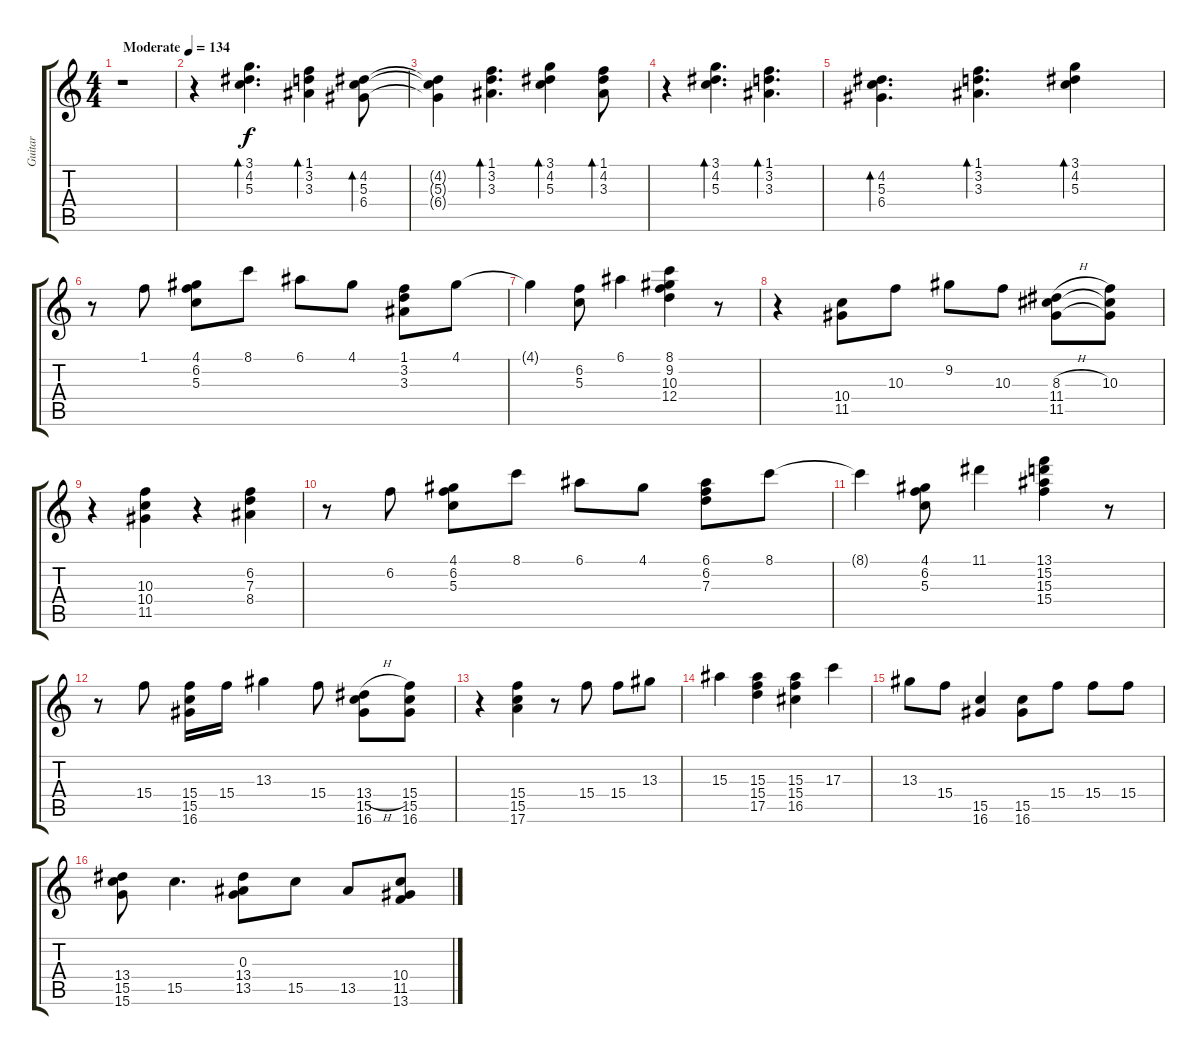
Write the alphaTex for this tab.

\track ("Guitar" "Guitar") {instrument electricguitarjazz}
\staff {score tabs}
\tuning (E4 B3 G3 D3 A2 E2) {hide}
\ts (4 4)
\tempo (134 "Moderate")
\clef g2
\ks c
r.1{dy f instrument electricguitarjazz} |
r.4 (3.1 4.2 5.3).4{d bd 240} (1.1 3.2 3.3).4{bd 240} (4.2 5.3 6.4).8{bd 240} |
(4.2{t} 5.3{t} 6.4{t}).4 (1.1 3.2 3.3).4{d bd 240} (3.1 4.2 5.3).4{bd 240} (1.1 4.2 3.3).8{bd 240} |
r.4 (3.1 4.2 5.3).4{d bd 240} (1.1 3.2 3.3).4{d bd 240} |
(4.2 5.3 6.4).4{d bd 240} (1.1 3.2 3.3).4{d bd 240} (3.1 4.2 5.3).4{bd 240} |
r.8 1.1.8 (4.1 6.2 5.3).8 8.1.8 6.1.8 4.1.8 (1.1 3.2 3.3).8 4.1.8 |
4.1{t}.4 (6.2 5.3).8 6.1.4 (8.1 9.2 10.3 12.4).4 r.8 |
r.4 (10.4 11.5).8 10.3.8 9.2.8 10.3.8 (8.3{h} 11.4 11.5).8 (10.3 11.4{t} 11.5{t}).8 |
r.4 (10.3 10.4 11.5).4 r.4 (6.2 7.3 8.4).4 |
r.8 6.2.8 (4.1 6.2 5.3).8 8.1.8 6.1.8 4.1.8 (6.1 6.2 7.3).8 8.1.8 |
8.1{t}.4 (4.1 6.2 5.3).8 11.1.4 (13.1 15.2 15.3 15.4).4 r.8 |
r.8 15.4.8 (15.4 15.5 16.6).16 15.4.16 13.3.4 15.4.8 (13.4{h} 15.5 16.6).8 (15.4 15.5 16.6).8 |
r.4 (15.4 15.5 17.6).4 r.8 15.4.8 15.4.8 13.3.8 |
15.3.4 (15.3 15.4 17.5).4 (15.3 15.4 16.5).4 17.3.4 |
13.3.8 15.4.8 (15.5 16.6).4 (15.5 16.6).8 15.4.8 15.4.8 15.4.8 |
(13.4 15.5 15.6).8 15.5.4{d} (0.3 13.4 13.5).8 15.5.8 13.5.8 (10.4 11.5 13.6).8
